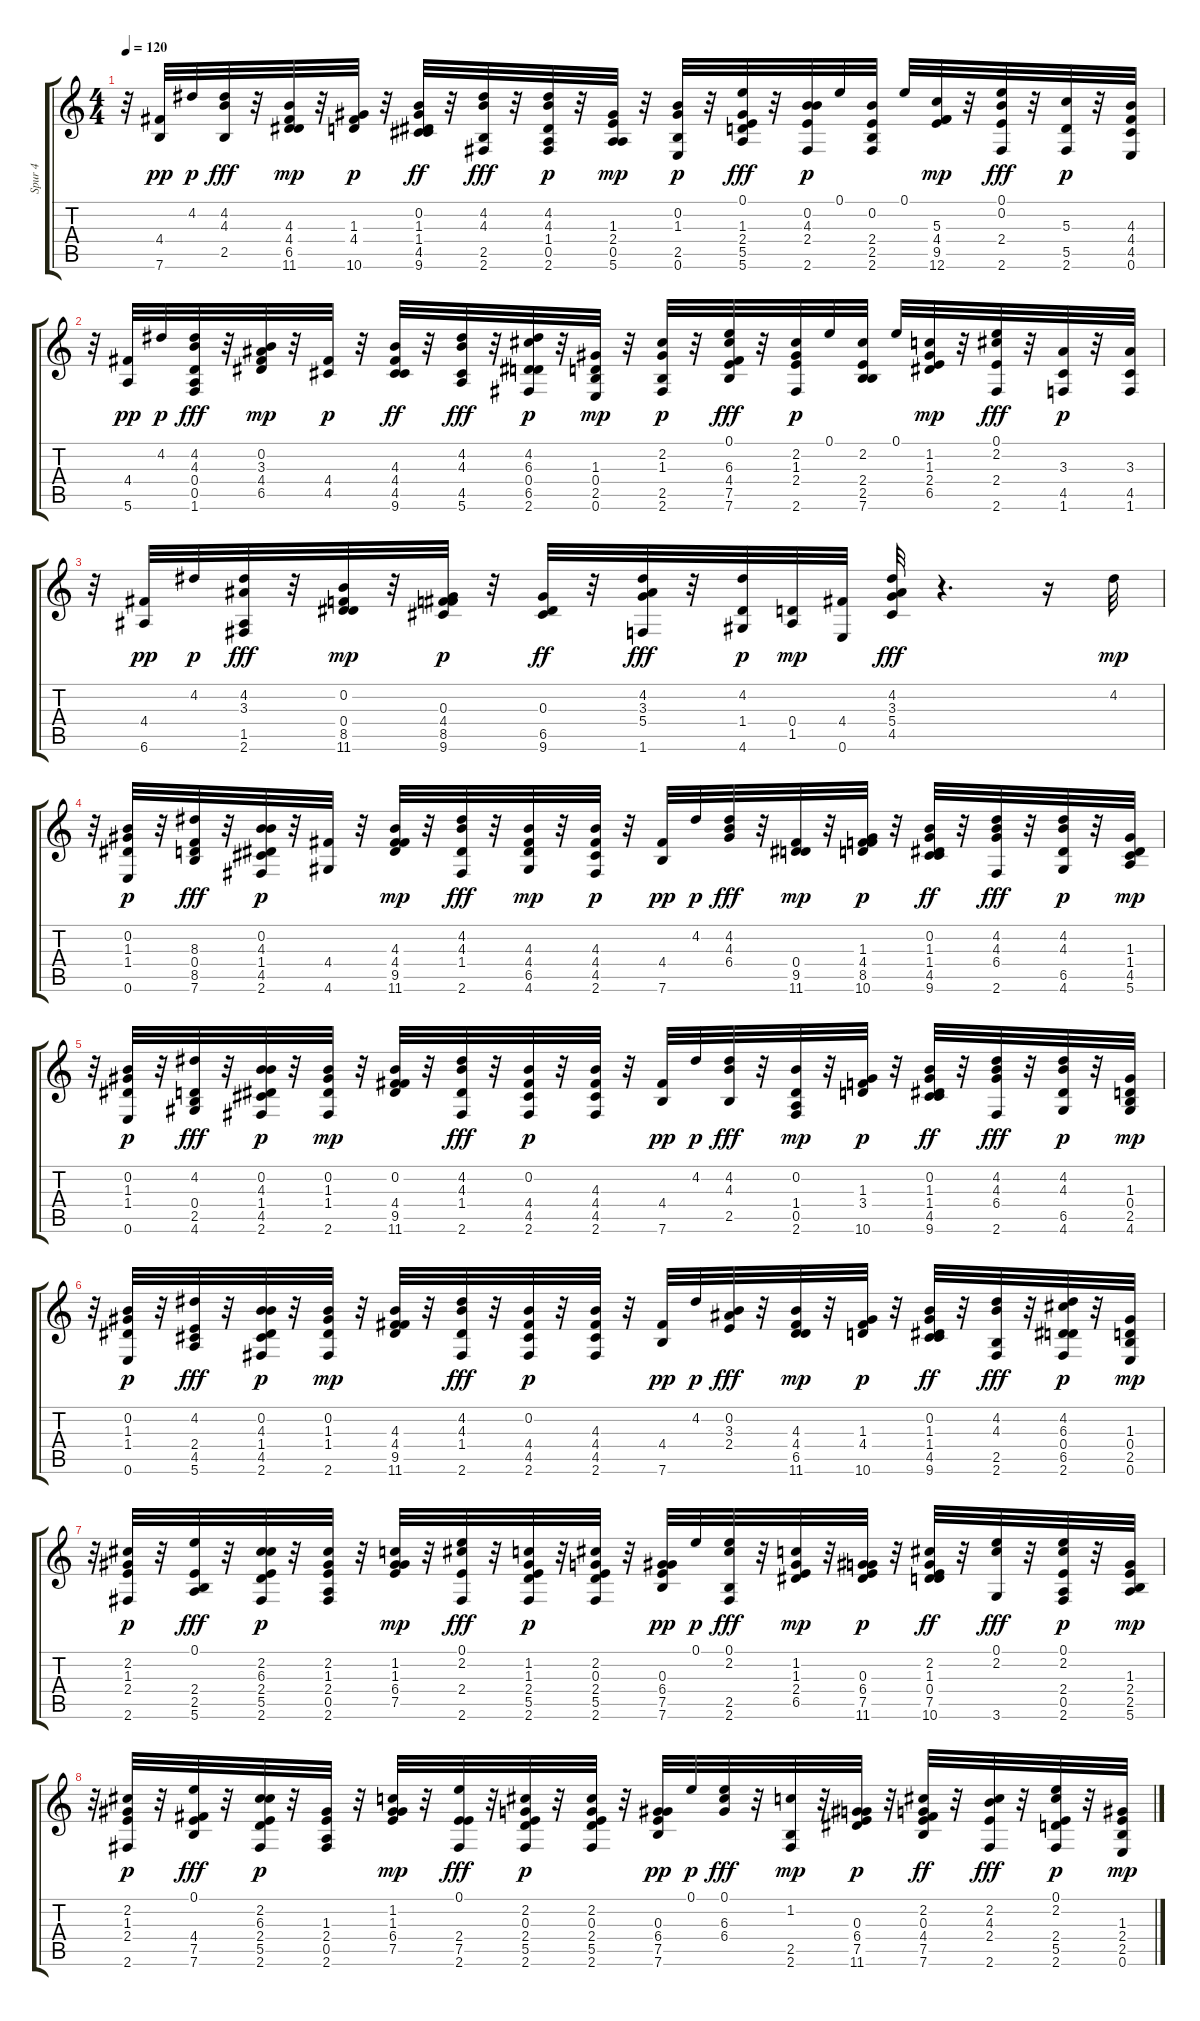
\track ("Spur 4" "Spur 4") {instrument acousticguitarnylon}
\staff {score tabs}
\tuning (E4 B3 G3 D3 A2 E2) {hide}
\ts (4 4)
\tempo 120
\clef g2
\ks c
r.32{dy p} (4.4 7.6).32{dy pp} 4.2.32{dy p} (4.2 4.3 2.5).32{dy fff} r.32 (4.3 4.4 6.5 11.6).32{dy mp} r.32 (1.3 4.4 10.6).32{dy p} r.32 (0.2 1.3 1.4 4.5 9.6).32{dy ff} r.32 (4.2 4.3 2.5 2.6).32{dy fff} r.32 (4.2 4.3 1.4 0.5 2.6).32{dy p} r.32 (1.3 2.4 0.5 5.6).32{dy mp} r.32 (0.2 1.3 2.5 0.6).32{dy p} r.32 (0.1 1.3 2.4 5.5 5.6).32{dy fff} r.32 (0.2 4.3 2.4 2.6).32{dy p} 0.1.32 (0.2 2.4 2.5 2.6).32 0.1.32 (5.3 4.4 9.5 12.6).32{dy mp} r.32 (0.1 0.2 2.4 2.6).32{dy fff} r.32 (5.3 5.5 2.6).32{dy p} r.32 (4.3 4.4 4.5 0.6).32 |
r.32 (4.4 5.6).32{dy pp} 4.2.32{dy p} (4.2 4.3 0.4 0.5 1.6).32{dy fff} r.32 (0.2 3.3 4.4 6.5).32{dy mp} r.32 (4.4 4.5).32{dy p} r.32 (4.3 4.4 4.5 9.6).32{dy ff} r.32 (4.2 4.3 4.5 5.6).32{dy fff} r.32 (4.2 6.3 0.4 6.5 2.6).32{dy p} r.32 (1.3 0.4 2.5 0.6).32{dy mp} r.32 (2.2 1.3 2.5 2.6).32{dy p} r.32 (0.1 6.3 4.4 7.5 7.6).32{dy fff} r.32 (2.2 1.3 2.4 2.6).32{dy p} 0.1.32 (2.2 2.4 2.5 7.6).32 0.1.32 (1.2 1.3 2.4 6.5).32{dy mp} r.32 (0.1 2.2 2.4 2.6).32{dy fff} r.32 (3.3 4.5 1.6).32{dy p} r.32 (3.3 4.5 1.6).32 |
r.32 (4.4 6.6).32{dy pp} 4.2.32{dy p} (4.2 3.3 1.5 2.6).32{dy fff} r.32 (0.2 0.4 8.5 11.6).32{dy mp} r.32 (0.3 4.4 8.5 9.6).32{dy p} r.32 (0.3 6.5 9.6).32{dy ff} r.32 (4.2 3.3 5.4 1.6).32{dy fff} r.32 (4.2 1.4 4.6).32{dy p} (0.4 1.5).32{dy mp} (4.4 0.6).32 (4.2 3.3 5.4 4.5).32{dy fff} r.4{d} r.16 4.2.32{dy mp} |
r.32 (0.2 1.3 1.4 0.6).32{dy p} r.32 (8.3 0.4 8.5 7.6).32{dy fff} r.32 (0.2 4.3 1.4 4.5 2.6).32{dy p} r.32 (4.4 4.6).32 r.32 (4.3 4.4 9.5 11.6).32{dy mp} r.32 (4.2 4.3 1.4 2.6).32{dy fff} r.32 (4.3 4.4 6.5 4.6).32{dy mp} r.32 (4.3 4.4 4.5 2.6).32{dy p} r.32 (4.4 7.6).32{dy pp} 4.2.32{dy p} (4.2 4.3 6.4).32{dy fff} r.32 (0.4 9.5 11.6).32{dy mp} r.32 (1.3 4.4 8.5 10.6).32{dy p} r.32 (0.2 1.3 1.4 4.5 9.6).32{dy ff} r.32 (4.2 4.3 6.4 2.6).32{dy fff} r.32 (4.2 4.3 6.5 4.6).32{dy p} r.32 (1.3 1.4 4.5 5.6).32{dy mp} |
r.32 (0.2 1.3 1.4 0.6).32{dy p} r.32 (4.2 0.4 2.5 4.6).32{dy fff} r.32 (0.2 4.3 1.4 4.5 2.6).32{dy p} r.32 (0.2 1.3 1.4 2.6).32{dy mp} r.32 (0.2 4.4 9.5 11.6).32 r.32 (4.2 4.3 1.4 2.6).32{dy fff} r.32 (0.2 4.4 4.5 2.6).32{dy p} r.32 (4.3 4.4 4.5 2.6).32 r.32 (4.4 7.6).32{dy pp} 4.2.32{dy p} (4.2 4.3 2.5).32{dy fff} r.32 (0.2 1.4 0.5 2.6).32{dy mp} r.32 (1.3 3.4 10.6).32{dy p} r.32 (0.2 1.3 1.4 4.5 9.6).32{dy ff} r.32 (4.2 4.3 6.4 2.6).32{dy fff} r.32 (4.2 4.3 6.5 4.6).32{dy p} r.32 (1.3 0.4 2.5 4.6).32{dy mp} |
r.32 (0.2 1.3 1.4 0.6).32{dy p} r.32 (4.2 2.4 4.5 5.6).32{dy fff} r.32 (0.2 4.3 1.4 4.5 2.6).32{dy p} r.32 (0.2 1.3 1.4 2.6).32{dy mp} r.32 (4.3 4.4 9.5 11.6).32 r.32 (4.2 4.3 1.4 2.6).32{dy fff} r.32 (0.2 4.4 4.5 2.6).32{dy p} r.32 (4.3 4.4 4.5 2.6).32 r.32 (4.4 7.6).32{dy pp} 4.2.32{dy p} (0.2 3.3 2.4).32{dy fff} r.32 (4.3 4.4 6.5 11.6).32{dy mp} r.32 (1.3 4.4 10.6).32{dy p} r.32 (0.2 1.3 1.4 4.5 9.6).32{dy ff} r.32 (4.2 4.3 2.5 2.6).32{dy fff} r.32 (4.2 6.3 0.4 6.5 2.6).32{dy p} r.32 (1.3 0.4 2.5 0.6).32{dy mp} |
r.32 (2.2 1.3 2.4 2.6).32{dy p} r.32 (0.1 2.4 2.5 5.6).32{dy fff} r.32 (2.2 6.3 2.4 5.5 2.6).32{dy p} r.32 (2.2 1.3 2.4 0.5 2.6).32 r.32 (1.2 1.3 6.4 7.5).32{dy mp} r.32 (0.1 2.2 2.4 2.6).32{dy fff} r.32 (1.2 1.3 2.4 5.5 2.6).32{dy p} r.32 (2.2 0.3 2.4 5.5 2.6).32 r.32 (0.3 6.4 7.5 7.6).32{dy pp} 0.1.32{dy p} (0.1 2.2 2.5 2.6).32{dy fff} r.32 (1.2 1.3 2.4 6.5).32{dy mp} r.32 (0.3 6.4 7.5 11.6).32{dy p} r.32 (2.2 1.3 0.4 7.5 10.6).32{dy ff} r.32 (0.1 2.2 3.6).32{dy fff} r.32 (0.1 2.2 2.4 0.5 2.6).32{dy p} r.32 (1.3 2.4 2.5 5.6).32{dy mp} |
r.32 (2.2 1.3 2.4 2.6).32{dy p} r.32 (0.1 4.4 7.5 7.6).32{dy fff} r.32 (2.2 6.3 2.4 5.5 2.6).32{dy p} r.32 (1.3 2.4 0.5 2.6).32 r.32 (1.2 1.3 6.4 7.5).32{dy mp} r.32 (0.1 2.4 7.5 2.6).32{dy fff} r.32 (2.2 0.3 2.4 5.5 2.6).32{dy p} r.32 (2.2 0.3 2.4 5.5 2.6).32 r.32 (0.3 6.4 7.5 7.6).32{dy pp} 0.1.32{dy p} (0.1 6.3 6.4).32{dy fff} r.32 (1.2 2.5 2.6).32{dy mp} r.32 (0.3 6.4 7.5 11.6).32{dy p} r.32 (2.2 0.3 4.4 7.5 7.6).32{dy ff} r.32 (2.2 4.3 2.4 2.6).32{dy fff} r.32 (0.1 2.2 2.4 5.5 2.6).32{dy p} r.32 (1.3 2.4 2.5 0.6).32{dy mp}
